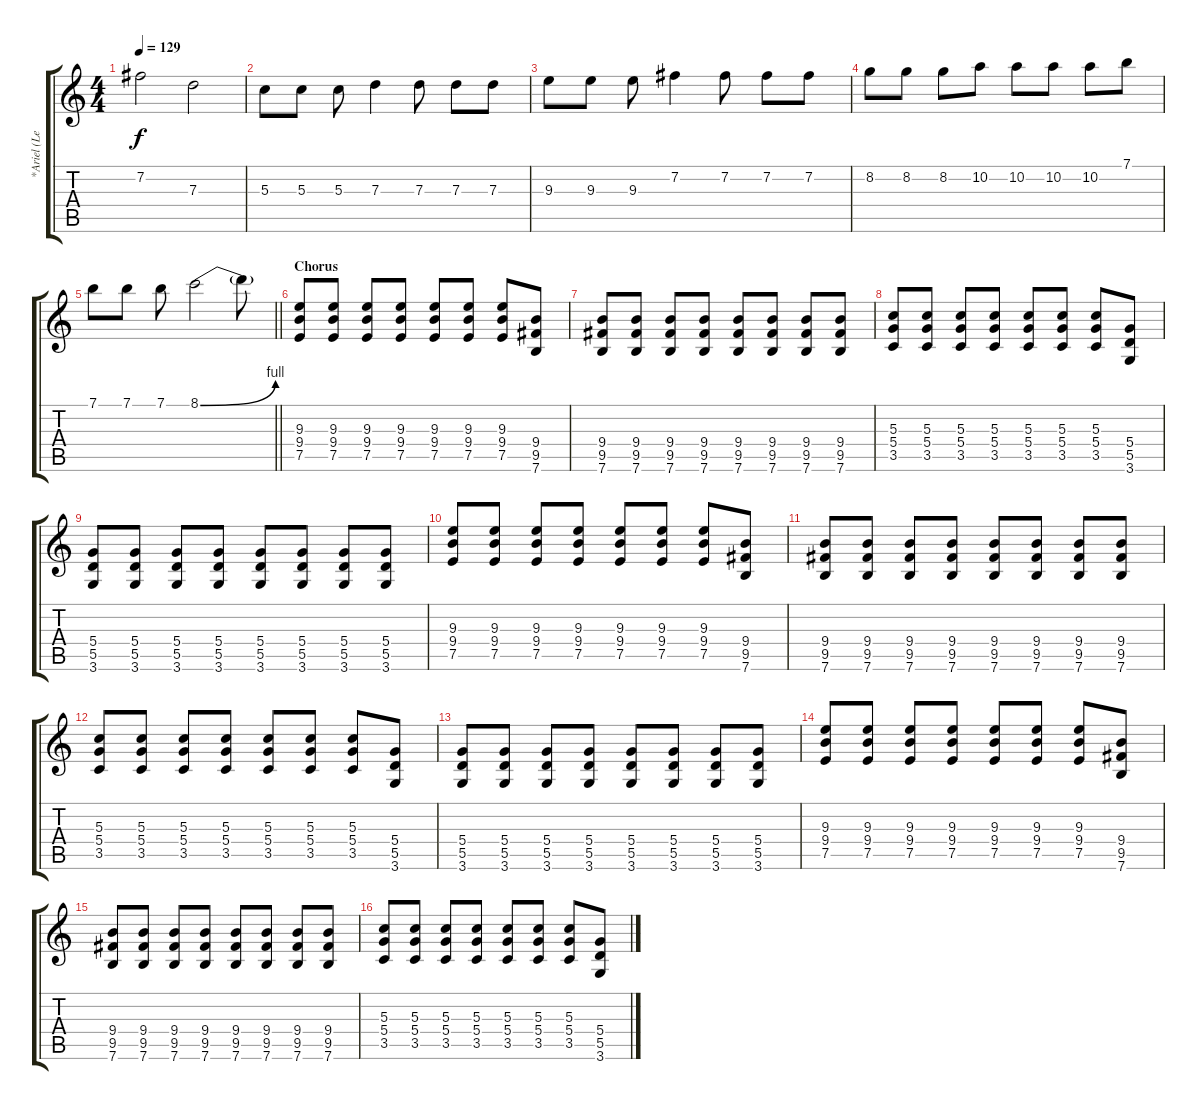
\track ("*Ariel (Lead Guitar)" "*Ariel (Le") {instrument overdrivenguitar bank 6}
\staff {score tabs}
\tuning (E4 B3 G3 D3 A2 E2) {hide}
\ts (4 4)
\tempo 129
\clef g2
\ks c
7.2.2{dy f} 7.3.2 |
5.3.8{volume 13} 5.3.8 5.3.8 7.3.4 7.3.8 7.3.8 7.3.8 |
9.3.8 9.3.8 9.3.8 7.2.4 7.2.8 7.2.8 7.2.8 |
8.2.8 8.2.8 8.2.8 10.2.8 10.2.8 10.2.8 10.2.8 7.1.8 |
\barLineRight lightlight
7.1.8 7.1.8 7.1.8 8.1{be (bend 0 0 60 4)}.2 8.1{t}.8 |
\section ("" "Chorus")
(9.3 9.4 7.5).8{volume 12 balance 8} (9.3 9.4 7.5).8 (9.3 9.4 7.5).8 (9.3 9.4 7.5).8 (9.3 9.4 7.5).8 (9.3 9.4 7.5).8 (9.3 9.4 7.5).8 (9.4 9.5 7.6).8 |
(9.4 9.5 7.6).8 (9.4 9.5 7.6).8 (9.4 9.5 7.6).8 (9.4 9.5 7.6).8 (9.4 9.5 7.6).8 (9.4 9.5 7.6).8 (9.4 9.5 7.6).8 (9.4 9.5 7.6).8 |
(5.3 5.4 3.5).8 (5.3 5.4 3.5).8 (5.3 5.4 3.5).8 (5.3 5.4 3.5).8 (5.3 5.4 3.5).8 (5.3 5.4 3.5).8 (5.3 5.4 3.5).8 (5.4 5.5 3.6).8 |
(5.4 5.5 3.6).8 (5.4 5.5 3.6).8 (5.4 5.5 3.6).8 (5.4 5.5 3.6).8 (5.4 5.5 3.6).8 (5.4 5.5 3.6).8 (5.4 5.5 3.6).8 (5.4 5.5 3.6).8 |
(9.3 9.4 7.5).8 (9.3 9.4 7.5).8 (9.3 9.4 7.5).8 (9.3 9.4 7.5).8 (9.3 9.4 7.5).8 (9.3 9.4 7.5).8 (9.3 9.4 7.5).8 (9.4 9.5 7.6).8 |
(9.4 9.5 7.6).8 (9.4 9.5 7.6).8 (9.4 9.5 7.6).8 (9.4 9.5 7.6).8 (9.4 9.5 7.6).8 (9.4 9.5 7.6).8 (9.4 9.5 7.6).8 (9.4 9.5 7.6).8 |
(5.3 5.4 3.5).8 (5.3 5.4 3.5).8 (5.3 5.4 3.5).8 (5.3 5.4 3.5).8 (5.3 5.4 3.5).8 (5.3 5.4 3.5).8 (5.3 5.4 3.5).8 (5.4 5.5 3.6).8 |
(5.4 5.5 3.6).8 (5.4 5.5 3.6).8 (5.4 5.5 3.6).8 (5.4 5.5 3.6).8 (5.4 5.5 3.6).8 (5.4 5.5 3.6).8 (5.4 5.5 3.6).8 (5.4 5.5 3.6).8 |
(9.3 9.4 7.5).8 (9.3 9.4 7.5).8 (9.3 9.4 7.5).8 (9.3 9.4 7.5).8 (9.3 9.4 7.5).8 (9.3 9.4 7.5).8 (9.3 9.4 7.5).8 (9.4 9.5 7.6).8 |
(9.4 9.5 7.6).8 (9.4 9.5 7.6).8 (9.4 9.5 7.6).8 (9.4 9.5 7.6).8 (9.4 9.5 7.6).8 (9.4 9.5 7.6).8 (9.4 9.5 7.6).8 (9.4 9.5 7.6).8 |
(5.3 5.4 3.5).8 (5.3 5.4 3.5).8 (5.3 5.4 3.5).8 (5.3 5.4 3.5).8 (5.3 5.4 3.5).8 (5.3 5.4 3.5).8 (5.3 5.4 3.5).8 (5.4 5.5 3.6).8
